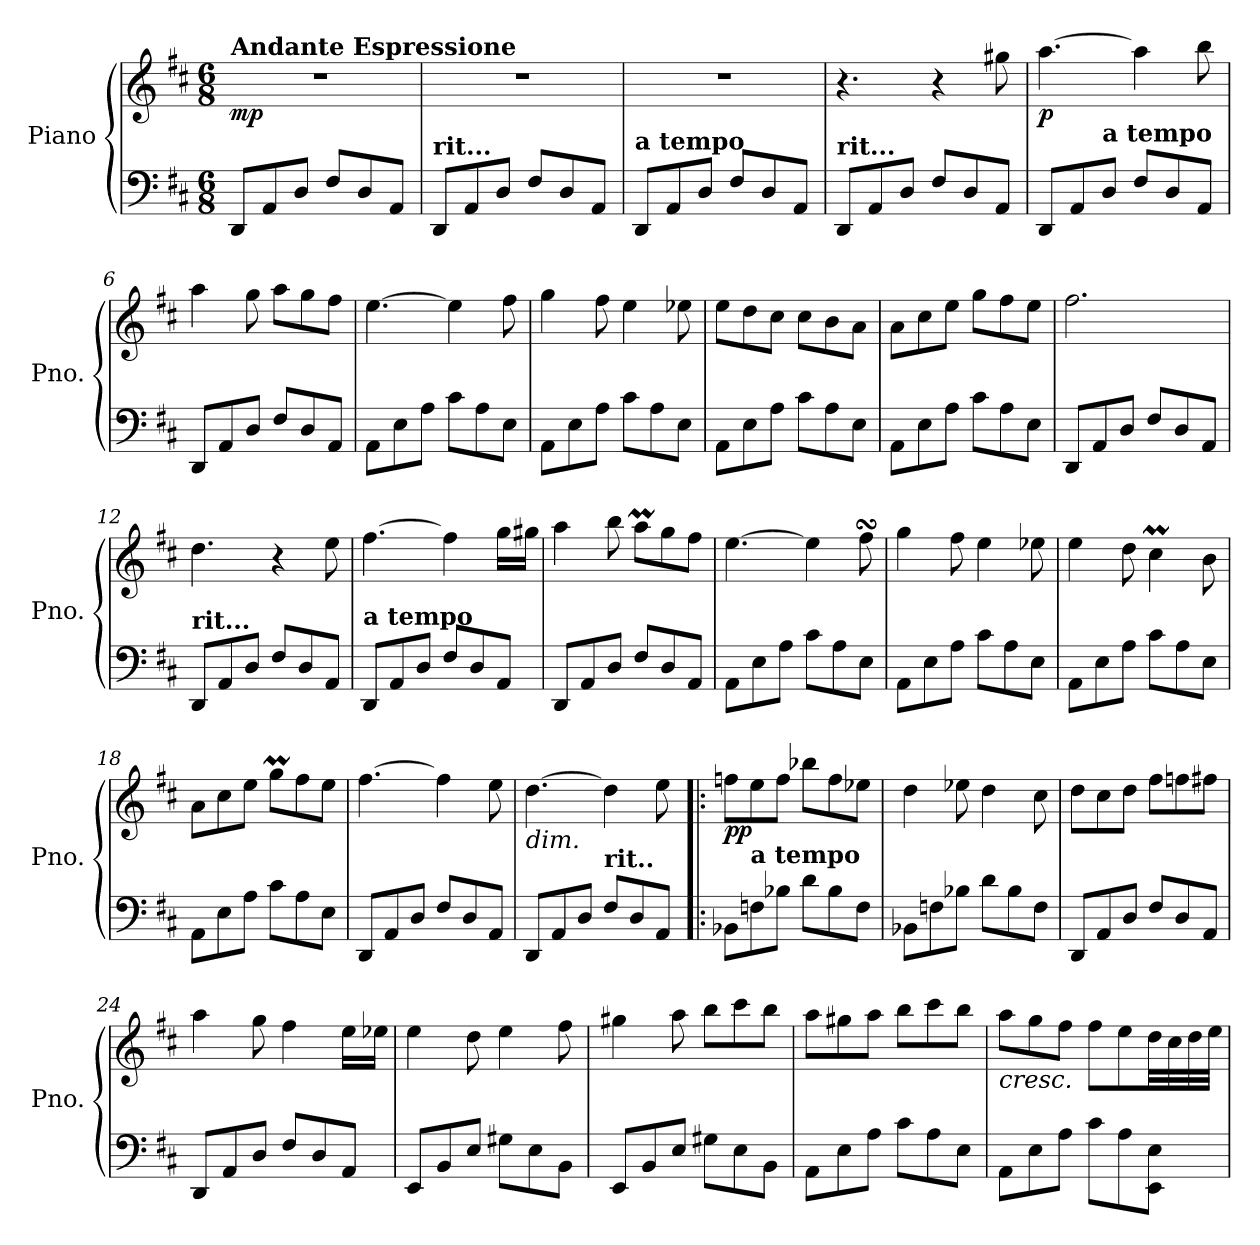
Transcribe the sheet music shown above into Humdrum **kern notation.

**kern	**kern	**dynam
*part1	*part1	*part1
*staff2	*staff1	*staff1/2
*I"Piano	*	*
*I'Pno.	*	*
*clefF4	*clefG2	*
*k[f#c#]	*k[f#c#]	*
*M6/8	*M6/8	*
*MM85	*MM85	*
=1	=1	=1
!	!LO:TX:a:B:t=Andante Espressione	!
!	!	!LO:DY:b
8DD/L	2.r	mp
8AA/	.	.
8D/J	.	.
8F#/L	.	.
8D/	.	.
8AA/J	.	.
=2	=2	=2
*	*MM80	*
!LO:TX:a:B:t=rit...	!	!
8DD/L	2.r	.
8AA/	.	.
8D/J	.	.
*	*MM75	*
8F#/L	.	.
8D/	.	.
8AA/J	.	.
=3	=3	=3
*	*MM85	*
!LO:TX:a:B:t=a tempo	!	!
8DD/L	2.r	.
8AA/	.	.
8D/J	.	.
8F#/L	.	.
8D/	.	.
8AA/J	.	.
=4	=4	=4
*	*MM80	*
!LO:TX:a:B:t=rit...	!	!
8DD/L	4.r	.
8AA/	.	.
8D/J	.	.
*	*MM75	*
8F#/L	4r	.
8D/	.	.
8AA/J	8gg#X\	.
=5	=5	=5
*	*MM85	*
!	!	!LO:DY:b
8DD/L	[4.aa\	p
8AA/	.	.
!LO:TX:a:B:t=a tempo	!	!
8D/J	.	.
8F#/L	4aa\]	.
8D/	.	.
8AA/J	8bb\	.
=6	=6	=6
8DD/L	4aa\	.
8AA/	.	.
8D/J	8gg\	.
8F#/L	8aa\L	.
8D/	8gg\	.
8AA/J	8ff#\J	.
=7	=7	=7
8AA\L	[4.ee\	.
8E\	.	.
8A\J	.	.
8c#\L	4ee\]	.
8A\	.	.
8E\J	8ff#\	.
!!LO:LB:g=z
=8	=8	=8
8AA\L	4gg\	.
8E\	.	.
8A\J	8ff#\	.
8c#\L	4ee\	.
8A\	.	.
8E\J	8ee-X\	.
=9	=9	=9
8AA\L	8ee\L	.
8E\	8dd\	.
8A\J	8cc#\J	.
8c#\L	8cc#\L	.
8A\	8b\	.
8E\J	8a\J	.
=10	=10	=10
8AA\L	8a\L	.
8E\	8cc#\	.
8A\J	8ee\J	.
8c#\L	8gg\L	.
8A\	8ff#\	.
8E\J	8ee\J	.
=11	=11	=11
8DD/L	2.ff#\	.
8AA/	.	.
8D/J	.	.
8F#/L	.	.
8D/	.	.
8AA/J	.	.
=12	=12	=12
*	*MM80	*
!LO:TX:a:B:t=rit...	!	!
8DD/L	4.dd\	.
8AA/	.	.
8D/J	.	.
*	*MM75	*
8F#/L	4r	.
8D/	.	.
8AA/J	8ee\	.
=13	=13	=13
*	*MM85	*
!LO:TX:a:B:t=a tempo	!	!
8DD/L	[4.ff#\	.
8AA/	.	.
8D/J	.	.
8F#/L	4ff#\]	.
8D/	.	.
8AA/J	16gg\LL	.
.	16gg#X\JJ	.
=14	=14	=14
8DD/L	4aa\	.
8AA/	.	.
8D/J	8bb\	.
8F#/L	8aaM\L	.
8D/	8gg\	.
8AA/J	8ff#\J	.
!!LO:LB:g=z
=15	=15	=15
8AA\L	[4.ee\	.
8E\	.	.
8A\J	.	.
8c#\L	4ee\]	.
8A\	.	.
8E\J	8ff#sSsS\	.
=16	=16	=16
8AA\L	4gg\	.
8E\	.	.
8A\J	8ff#\	.
8c#\L	4ee\	.
8A\	.	.
8E\J	8ee-X\	.
=17	=17	=17
8AA\L	4ee\	.
8E\	.	.
8A\J	8dd\	.
8c#\L	4cc#m\	.
8A\	.	.
8E\J	8b\	.
=18	=18	=18
8AA\L	8a\L	.
8E\	8cc#\	.
8A\J	8ee\J	.
8c#\L	8ggM\L	.
8A\	8ff#\	.
8E\J	8ee\J	.
=19	=19	=19
8DD/L	[4.ff#\	.
8AA/	.	.
8D/J	.	.
8F#/L	4ff#\]	.
8D/	.	.
8AA/J	8ee\	.
=20	=20	=20
*	*MM80	*
!	!LO:TX:b:i:t=dim.	!
8DD/L	[4.dd\	.
8AA/	.	.
8D/J	.	.
!LO:TX:a:B:t=rit..	!	!
8F#/L	4dd\]	.
*	*MM75	*
8D/	.	.
8AA/J	8ee\	.
!!LO:LB:g=z
=21!|:	=21!|:	=21!|:
*	*MM85	*
!	!	!LO:DY:b
8BB-X\L	8ffn\L	pp
!LO:TX:a:B:t=a tempo	!	!
8Fn\	8ee\	.
8B-X\J	8ff\J	.
8d\L	8bb-X\L	.
8B-\	8ff\	.
8F\J	8ee-X\J	.
=22	=22	=22
8BB-X\L	4dd\	.
8Fn\	.	.
8B-X\J	8ee-X\	.
8d\L	4dd\	.
8B-\	.	.
8F\J	8cc#\	.
=23	=23	=23
8DD/L	8dd\L	.
8AA/	8cc#\	.
8D/J	8dd\J	.
8F#/L	8ff#\L	.
8D/	8ffn\	.
8AA/J	8ff#X\J	.
=24	=24	=24
8DD/L	4aa\	.
8AA/	.	.
8D/J	8gg\	.
8F#/L	4ff#\	.
8D/	.	.
8AA/J	16ee\LL	.
.	16ee-X\JJ	.
=25	=25	=25
8EE/L	4ee\	.
8BB/	.	.
8E/J	8dd\	.
8G#X\L	4ee\	.
8E\	.	.
8BB\J	8ff#\	.
!!LO:LB:g=z
=26	=26	=26
8EE/L	4gg#X\	.
8BB/	.	.
8E/J	8aa\	.
8G#X\L	8bb\L	.
8E\	8ccc#\	.
8BB\J	8bb\J	.
=27	=27	=27
8AA\L	8aa\L	.
8E\	8gg#X\	.
8A\J	8aa\J	.
8c#\L	8bb\L	.
8A\	8ccc#\	.
8E\J	8bb\J	.
=28	=28	=28
!	!LO:TX:b:i:t=cresc.	!
8AA\L	8aa\L	.
8E\	8gg\	.
8A\J	8ff#\J	.
8c#\L	8ff#\L	.
8A\	8ee\	.
*	*MM60	*
8EE\ 8E\J	32dd\LL	.
.	32cc#\	.
.	32dd\	.
.	32ee\JJJ	.
=	=	=
*-	*-	*-
